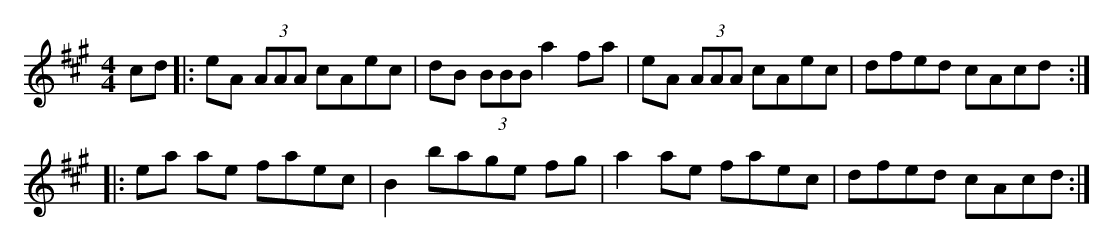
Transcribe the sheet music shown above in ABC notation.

X:1
M:4/4
K:A
cd|:eA (3AAA cAec|dB (3BBB a2 fa|eA (3AAA cAec|dfed cAcd:|
|:ea ae faec|B2 bage fg|a2 ae faec|dfed cAcd:|
